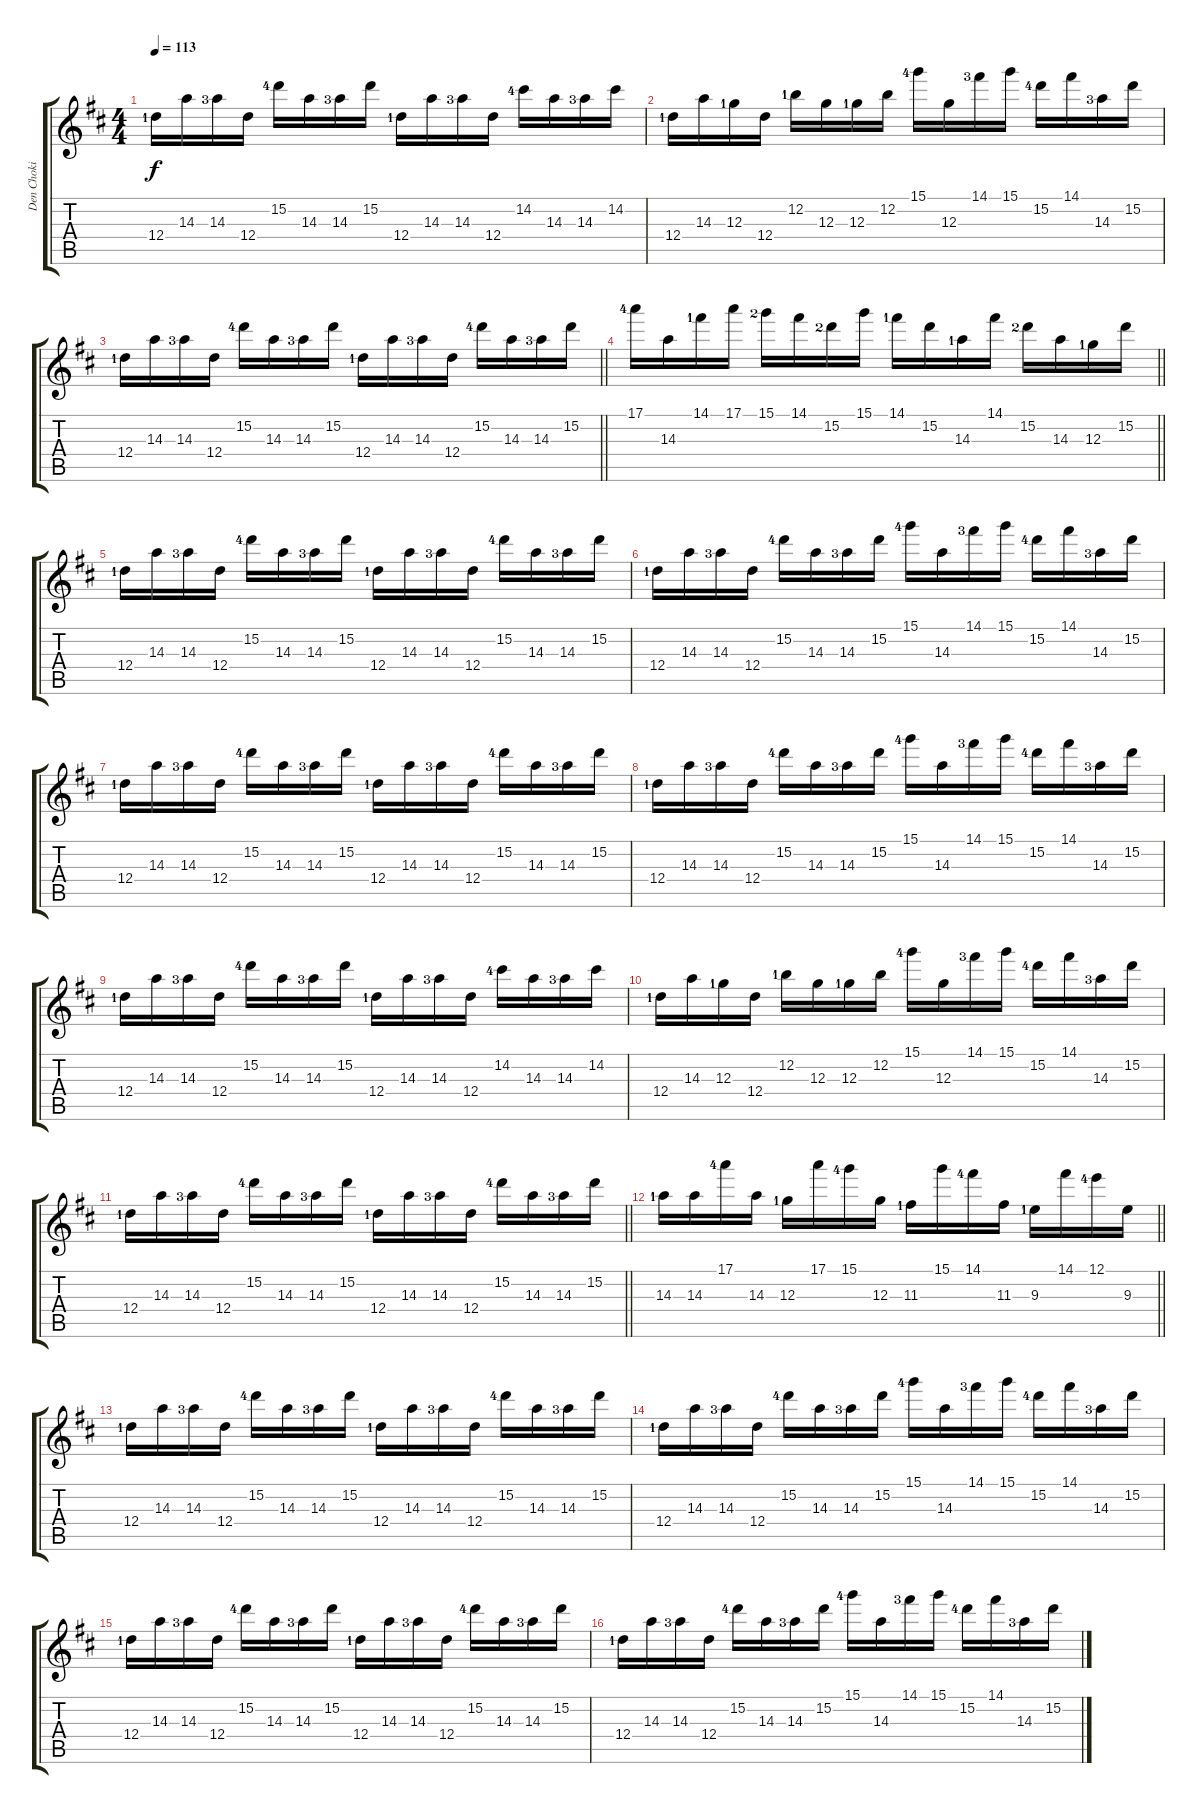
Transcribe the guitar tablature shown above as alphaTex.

\track ("Den Choki \"netral\"" "Den Choki ") {instrument distortionguitar bank 81}
\staff {score tabs}
\tuning (E4 B3 G3 D3 A2 E2) {hide}
\ts (4 4)
\tempo 113
\clef g2
\ks d
12.4{lf 2}.16{dy f} 14.3.16 14.3{lf 4}.16 12.4.16 15.2{lf 5}.16 14.3.16 14.3{lf 4}.16 15.2.16 12.4{lf 2}.16 14.3.16 14.3{lf 4}.16 12.4.16 14.2{lf 5}.16 14.3.16 14.3{lf 4}.16 14.2.16 |
12.4{lf 2}.16 14.3.16 12.3{lf 2}.16 12.4.16 12.2{lf 2}.16 12.3.16 12.3{lf 2}.16 12.2.16 15.1{lf 5}.16 12.3.16 14.1{lf 4}.16 15.1.16 15.2{lf 5}.16 14.1.16 14.3{lf 4}.16 15.2.16 |
\barLineRight lightlight
12.4{lf 2}.16 14.3.16 14.3{lf 4}.16 12.4.16 15.2{lf 5}.16 14.3.16 14.3{lf 4}.16 15.2.16 12.4{lf 2}.16 14.3.16 14.3{lf 4}.16 12.4.16 15.2{lf 5}.16 14.3.16 14.3{lf 4}.16 15.2.16 |
\barLineRight lightlight
17.1{lf 5}.16 14.3.16 14.1{lf 2}.16 17.1.16 15.1{lf 3}.16 14.1.16 15.2{lf 3}.16 15.1.16 14.1{lf 2}.16 15.2.16 14.3{lf 2}.16 14.1.16 15.2{lf 3}.16 14.3.16 12.3{lf 2}.16 15.2.16 |
12.4{lf 2}.16 14.3.16 14.3{lf 4}.16 12.4.16 15.2{lf 5}.16 14.3.16 14.3{lf 4}.16 15.2.16 12.4{lf 2}.16 14.3.16 14.3{lf 4}.16 12.4.16 15.2{lf 5}.16 14.3.16 14.3{lf 4}.16 15.2.16 |
12.4{lf 2}.16 14.3.16 14.3{lf 4}.16 12.4.16 15.2{lf 5}.16 14.3.16 14.3{lf 4}.16 15.2.16 15.1{lf 5}.16 14.3.16 14.1{lf 4}.16 15.1.16 15.2{lf 5}.16 14.1.16 14.3{lf 4}.16 15.2.16 |
12.4{lf 2}.16 14.3.16 14.3{lf 4}.16 12.4.16 15.2{lf 5}.16 14.3.16 14.3{lf 4}.16 15.2.16 12.4{lf 2}.16 14.3.16 14.3{lf 4}.16 12.4.16 15.2{lf 5}.16 14.3.16 14.3{lf 4}.16 15.2.16 |
12.4{lf 2}.16 14.3.16 14.3{lf 4}.16 12.4.16 15.2{lf 5}.16 14.3.16 14.3{lf 4}.16 15.2.16 15.1{lf 5}.16 14.3.16 14.1{lf 4}.16 15.1.16 15.2{lf 5}.16 14.1.16 14.3{lf 4}.16 15.2.16 |
12.4{lf 2}.16 14.3.16 14.3{lf 4}.16 12.4.16 15.2{lf 5}.16 14.3.16 14.3{lf 4}.16 15.2.16 12.4{lf 2}.16 14.3.16 14.3{lf 4}.16 12.4.16 14.2{lf 5}.16 14.3.16 14.3{lf 4}.16 14.2.16 |
12.4{lf 2}.16 14.3.16 12.3{lf 2}.16 12.4.16 12.2{lf 2}.16 12.3.16 12.3{lf 2}.16 12.2.16 15.1{lf 5}.16 12.3.16 14.1{lf 4}.16 15.1.16 15.2{lf 5}.16 14.1.16 14.3{lf 4}.16 15.2.16 |
\barLineRight lightlight
12.4{lf 2}.16 14.3.16 14.3{lf 4}.16 12.4.16 15.2{lf 5}.16 14.3.16 14.3{lf 4}.16 15.2.16 12.4{lf 2}.16 14.3.16 14.3{lf 4}.16 12.4.16 15.2{lf 5}.16 14.3.16 14.3{lf 4}.16 15.2.16 |
\barLineRight lightlight
14.3{lf 2}.16 14.3.16 17.1{lf 5}.16 14.3.16 12.3{lf 2}.16 17.1.16 15.1{lf 5}.16 12.3.16 11.3{lf 2}.16 15.1.16 14.1{lf 5}.16 11.3.16 9.3{lf 2}.16 14.1.16 12.1{lf 5}.16 9.3.16 |
12.4{lf 2}.16 14.3.16 14.3{lf 4}.16 12.4.16 15.2{lf 5}.16 14.3.16 14.3{lf 4}.16 15.2.16 12.4{lf 2}.16 14.3.16 14.3{lf 4}.16 12.4.16 15.2{lf 5}.16 14.3.16 14.3{lf 4}.16 15.2.16 |
12.4{lf 2}.16 14.3.16 14.3{lf 4}.16 12.4.16 15.2{lf 5}.16 14.3.16 14.3{lf 4}.16 15.2.16 15.1{lf 5}.16 14.3.16 14.1{lf 4}.16 15.1.16 15.2{lf 5}.16 14.1.16 14.3{lf 4}.16 15.2.16 |
12.4{lf 2}.16 14.3.16 14.3{lf 4}.16 12.4.16 15.2{lf 5}.16 14.3.16 14.3{lf 4}.16 15.2.16 12.4{lf 2}.16 14.3.16 14.3{lf 4}.16 12.4.16 15.2{lf 5}.16 14.3.16 14.3{lf 4}.16 15.2.16 |
12.4{lf 2}.16 14.3.16 14.3{lf 4}.16 12.4.16 15.2{lf 5}.16 14.3.16 14.3{lf 4}.16 15.2.16 15.1{lf 5}.16 14.3.16 14.1{lf 4}.16 15.1.16 15.2{lf 5}.16 14.1.16 14.3{lf 4}.16 15.2.16
